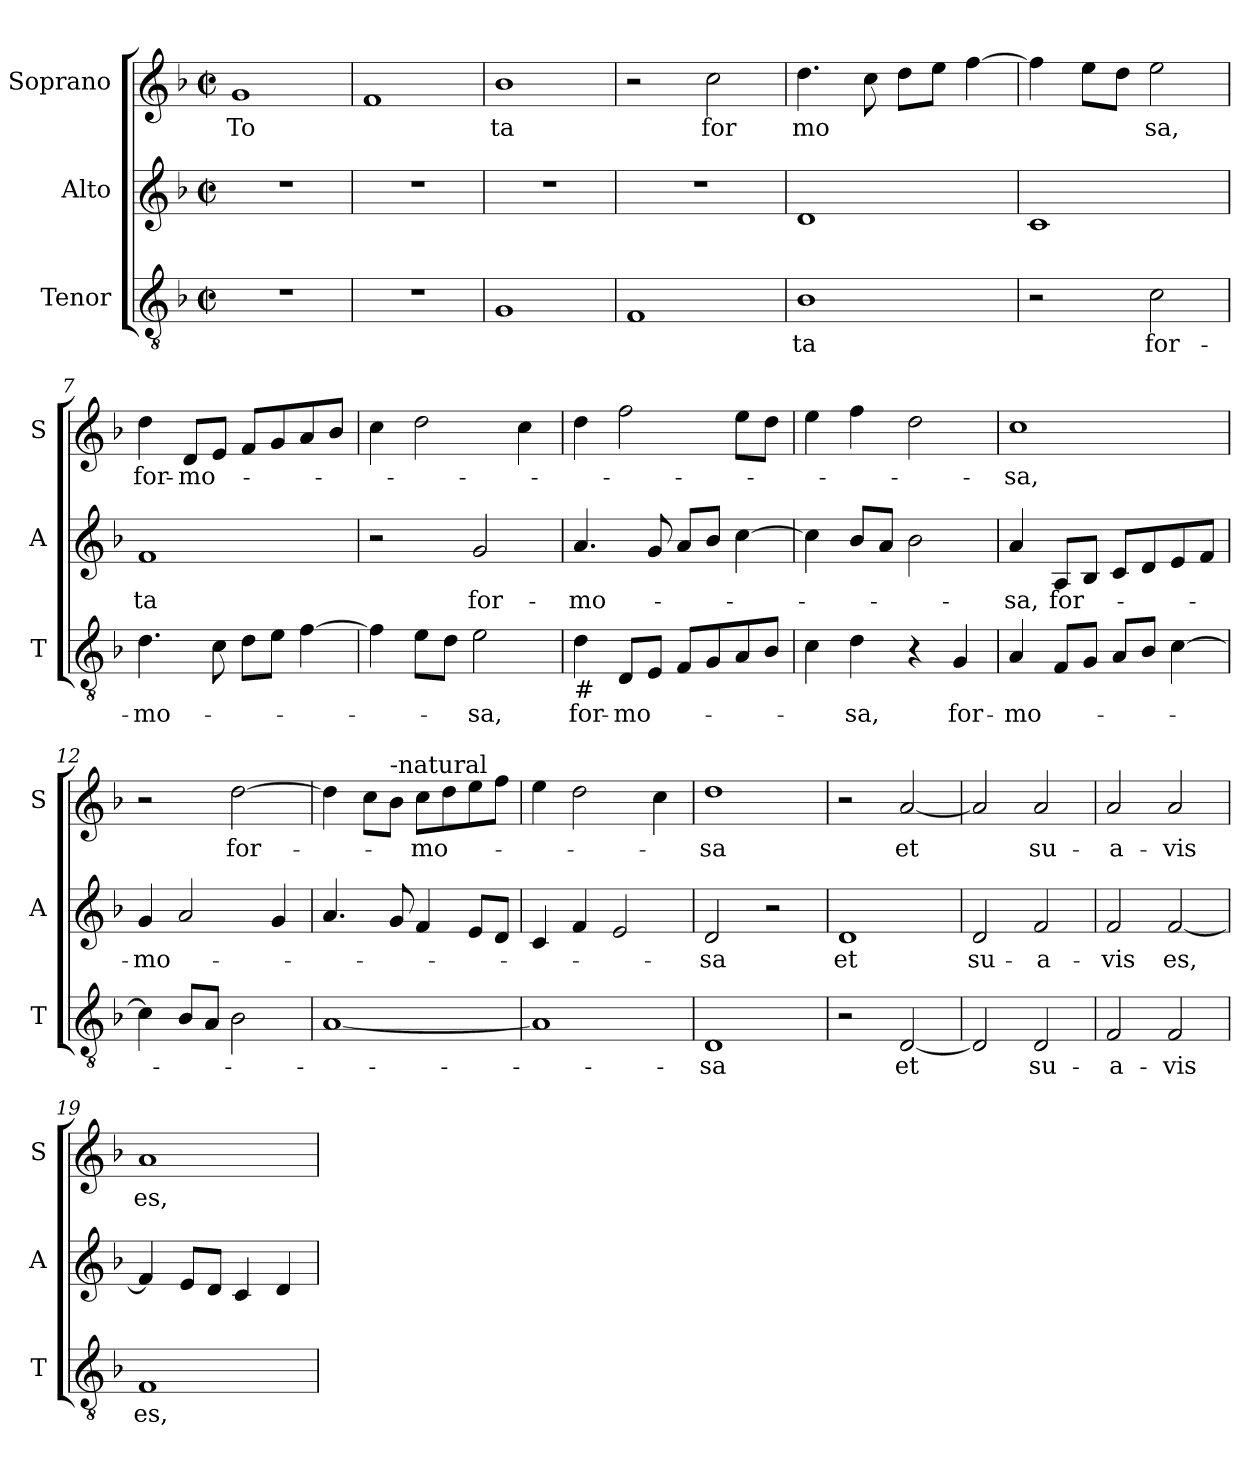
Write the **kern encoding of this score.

**kern	**text	**kern	**text	**kern	**text
*part3	*part3	*part2	*part2	*part1	*part1
*staff3	*staff3	*staff2	*staff2	*staff1	*staff1
*I"Tenor	*	*I"Alto	*	*I"Soprano	*
*I'T	*	*I'A	*	*I'S	*
*clefGv2	*	*clefG2	*	*clefG2	*
*k[b-]	*	*k[b-]	*	*k[b-]	*
*F:	*	*F:	*	*F:	*
*M2/2	*	*M2/2	*	*M2/2	*
*met(c|)	*	*met(c|)	*	*met(c|)	*
=1	=1	=1	=1	=1	=1
!	!	!	!	!	!LO:LY:b
1r	.	1r	.	1g	To
=2	=2	=2	=2	=2	=2
1r	.	1r	.	1f	.
=3	=3	=3	=3	=3	=3
!	!	!	!	!	!LO:LY:b
1G	.	1r	.	1b-	ta
=4	=4	=4	=4	=4	=4
1F	.	1r	.	2r	.
!	!	!	!	!	!LO:LY:b
.	.	.	.	2cc\	for
=5	=5	=5	=5	=5	=5
!	!LO:LY:b	!	!	!	!LO:LY:b
1B-	ta	1d	.	4.dd\	mo
.	.	.	.	8cc\	.
.	.	.	.	8dd\L	.
.	.	.	.	8ee\J	.
.	.	.	.	[4ff\	.
=6	=6	=6	=6	=6	=6
2r	.	1c	.	4ff\]	.
.	.	.	.	8ee\L	.
.	.	.	.	8dd\J	.
!	!LO:LY:b	!	!	!	!LO:LY:b
2c\	for-	.	.	2ee\	sa,
!!LO:LB:g=z
=7	=7	=7	=7	=7	=7
!	!LO:LY:b	!	!LO:LY:b	!	!LO:LY:b
4.d\	-mo-	1f	ta	4dd\	for-
!	!	!	!	!	!LO:LY:b
.	.	.	.	8d/L	-mo-
8c\	.	.	.	8e/J	.
8d\L	.	.	.	8f/L	.
8e\J	.	.	.	8g/	.
[4f\	.	.	.	8a/	.
.	.	.	.	8b-/J	.
=8	=8	=8	=8	=8	=8
4f\]	.	2r	.	4cc\	.
8e\L	.	.	.	2dd\	.
8d\J	.	.	.	.	.
!	!LO:LY:b	!	!LO:LY:b	!	!
2e\	-sa,	2g/	for-	.	.
.	.	.	.	4cc\	.
=9	=9	=9	=9	=9	=9
!LO:TX:b:t=#	!	!	!	!	!
!	!LO:LY:b	!	!LO:LY:b	!	!
4d\	for-	4.a/	-mo-	4dd\	.
!	!LO:LY:b	!	!	!	!
8D/L	-mo-	.	.	2ff\	.
8E/J	.	8g/	.	.	.
8F/L	.	8a/L	.	.	.
8G/	.	8b-/J	.	.	.
8A/	.	[4cc\	.	8ee\L	.
8B-/J	.	.	.	8dd\J	.
=10	=10	=10	=10	=10	=10
4c\	.	4cc\]	.	4ee\	.
!	!LO:LY:b	!	!	!	!
4d\	-sa,	8b-/L	.	4ff\	.
.	.	8a/J	.	.	.
4r	.	2b-\	.	2dd\	.
!	!LO:LY:b	!	!	!	!
4G/	for-	.	.	.	.
=11	=11	=11	=11	=11	=11
!	!LO:LY:b	!	!LO:LY:b	!	!LO:LY:b
4A/	-mo-	4a/	-sa,	1cc	-sa,
!	!	!	!LO:LY:b	!	!
8F/L	.	8A/L	for-	.	.
8G/J	.	8B-/J	.	.	.
8A/L	.	8c/L	.	.	.
8B-/J	.	8d/	.	.	.
[4c\	.	8e/	.	.	.
.	.	8f/J	.	.	.
=12	=12	=12	=12	=12	=12
!	!	!	!LO:LY:b	!	!
4c\]	.	4g/	-mo-	2r	.
8B-/L	.	2a/	.	.	.
8A/J	.	.	.	.	.
!	!	!	!	!	!LO:LY:b
2B-\	.	.	.	[2dd\	for-
.	.	4g/	.	.	.
!!LO:LB:g=z
=13	=13	=13	=13	=13	=13
[1A	.	4.a/	.	4dd\]	.
.	.	.	.	8cc\L	.
!	!	!	!	!LO:TX:a:t=-natural	!
.	.	8g/	.	8b-\J	.
!	!	!	!	!	!LO:LY:b
.	.	4f/	.	8cc\L	-mo-
.	.	.	.	8dd\	.
.	.	8e/L	.	8ee\	.
.	.	8d/J	.	8ff\J	.
=14	=14	=14	=14	=14	=14
1A]	.	4c/	.	4ee\	.
.	.	4f/	.	2dd\	.
.	.	2e/	.	.	.
.	.	.	.	4cc\	.
=15	=15	=15	=15	=15	=15
!	!LO:LY:b	!	!LO:LY:b	!	!LO:LY:b
1D	-sa	2d/	-sa	1dd	-sa
.	.	2r	.	.	.
=16	=16	=16	=16	=16	=16
!	!	!	!LO:LY:b	!	!
2r	.	1d	et	2r	.
!	!LO:LY:b	!	!	!	!LO:LY:b
[2D/	et	.	.	[2a/	et
=17	=17	=17	=17	=17	=17
!	!	!	!LO:LY:b	!	!
2D/]	.	2d/	su-	2a/]	.
!	!LO:LY:b	!	!LO:LY:b	!	!LO:LY:b
2D/	su-	2f/	-a-	2a/	su-
=18	=18	=18	=18	=18	=18
!	!LO:LY:b	!	!LO:LY:b	!	!LO:LY:b
2F/	-a-	2f/	-vis	2a/	-a-
!	!LO:LY:b	!	!LO:LY:b	!	!LO:LY:b
2F/	-vis	[2f/	es,	2a/	-vis
=19	=19	=19	=19	=19	=19
!	!LO:LY:b	!	!	!	!LO:LY:b
1F	es,	4f/]	.	1a	es,
.	.	8e/L	.	.	.
.	.	8d/J	.	.	.
.	.	4c/	.	.	.
.	.	4d/	.	.	.
=	=	=	=	=	=
*-	*-	*-	*-	*-	*-
